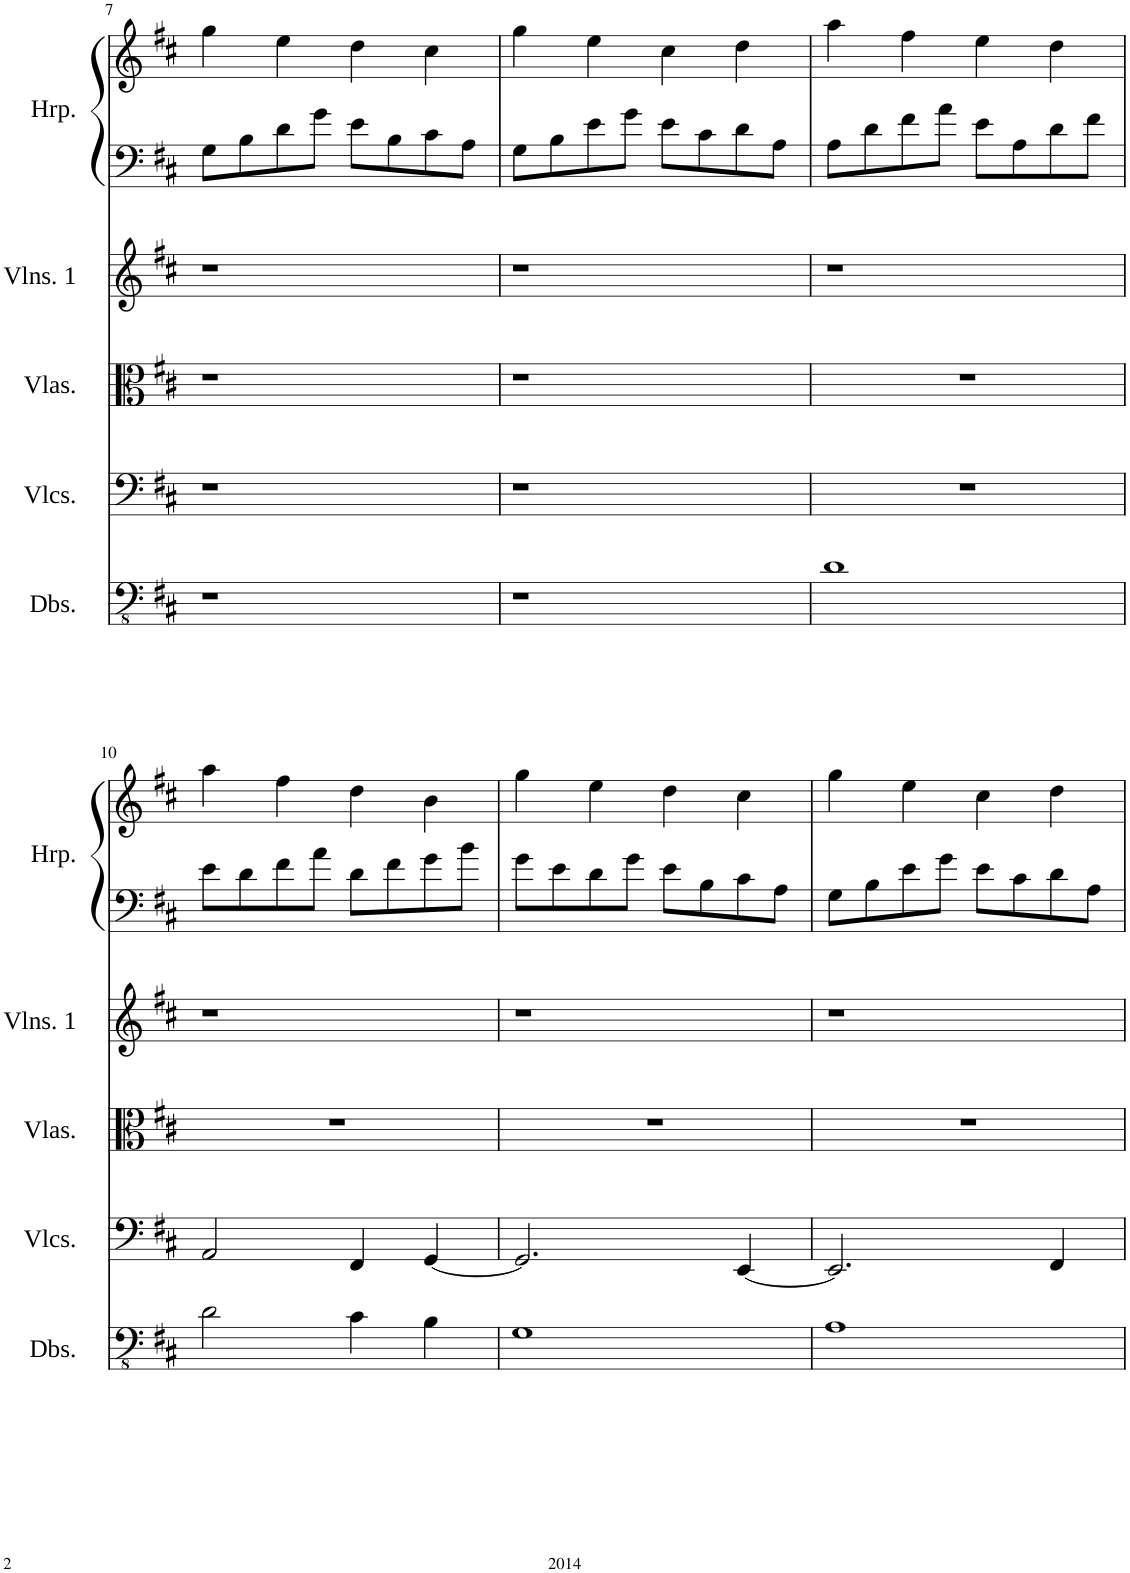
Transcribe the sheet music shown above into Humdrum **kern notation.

**kern	**kern	**kern	**kern	**kern	**kern
*part5	*part4	*part3	*part2	*part1	*part1
*staff6	*staff5	*staff4	*staff3	*staff2	*staff1
*I"Double Basses	*I"Violoncellos	*I"Violas	*I"Violins 1	*I"Harp	*
*I'Dbs.	*I'Vlcs.	*I'Vlas.	*I'Vlns. 1	*I'Hrp.	*
!!LO:PB:g=z
*clefFv4	*clefF4	*clefC3	*clefG2	*clefF4	*clefG2
*k[f#c#]	*k[f#c#]	*k[f#c#]	*k[f#c#]	*k[f#c#]	*k[f#c#]
*M4/4	*M4/4	*M4/4	*M4/4	*M4/4	*M4/4
=7	=7	=7	=7	=7	=7
1r	1r	1r	1r	8G\L	4gg\
.	.	.	.	8B\	.
.	.	.	.	8d\	4ee\
.	.	.	.	8g\J	.
.	.	.	.	8e\L	4dd\
.	.	.	.	8B\	.
.	.	.	.	8c#\	4cc#\
.	.	.	.	8A\J	.
=8	=8	=8	=8	=8	=8
1r	1r	1r	1r	8G\L	4gg\
.	.	.	.	8B\	.
.	.	.	.	8e\	4ee\
.	.	.	.	8g\J	.
.	.	.	.	8e\L	4cc#\
.	.	.	.	8c#\	.
.	.	.	.	8d\	4dd\
.	.	.	.	8A\J	.
=9	=9	=9	=9	=9	=9
1D	1r	1r	1r	8A\L	4aa\
.	.	.	.	8d\	.
.	.	.	.	8f#\	4ff#\
.	.	.	.	8a\J	.
.	.	.	.	8e\L	4ee\
.	.	.	.	8A\	.
.	.	.	.	8d\	4dd\
.	.	.	.	8f#\J	.
!!LO:LB:g=z
=10	=10	=10	=10	=10	=10
2D\	2AA/	1r	1r	8e\L	4aa\
.	.	.	.	8d\	.
.	.	.	.	8f#\	4ff#\
.	.	.	.	8a\J	.
4C#\	4FF#/	.	.	8d\L	4dd\
.	.	.	.	8f#\	.
4BB\	[4GG/	.	.	8g\	4b\
.	.	.	.	8b\J	.
=11	=11	=11	=11	=11	=11
1GG	2.GG/]	1r	1r	8g\L	4gg\
.	.	.	.	8e\	.
.	.	.	.	8d\	4ee\
.	.	.	.	8g\J	.
.	.	.	.	8e\L	4dd\
.	.	.	.	8B\	.
.	[4EE/	.	.	8c#\	4cc#\
.	.	.	.	8A\J	.
=12	=12	=12	=12	=12	=12
1AA	2.EE/]	1r	1r	8G\L	4gg\
.	.	.	.	8B\	.
.	.	.	.	8e\	4ee\
.	.	.	.	8g\J	.
.	.	.	.	8e\L	4cc#\
.	.	.	.	8c#\	.
.	4FF#/	.	.	8d\	4dd\
.	.	.	.	8A\J	.
=	=	=	=	=	=
*-	*-	*-	*-	*-	*-
